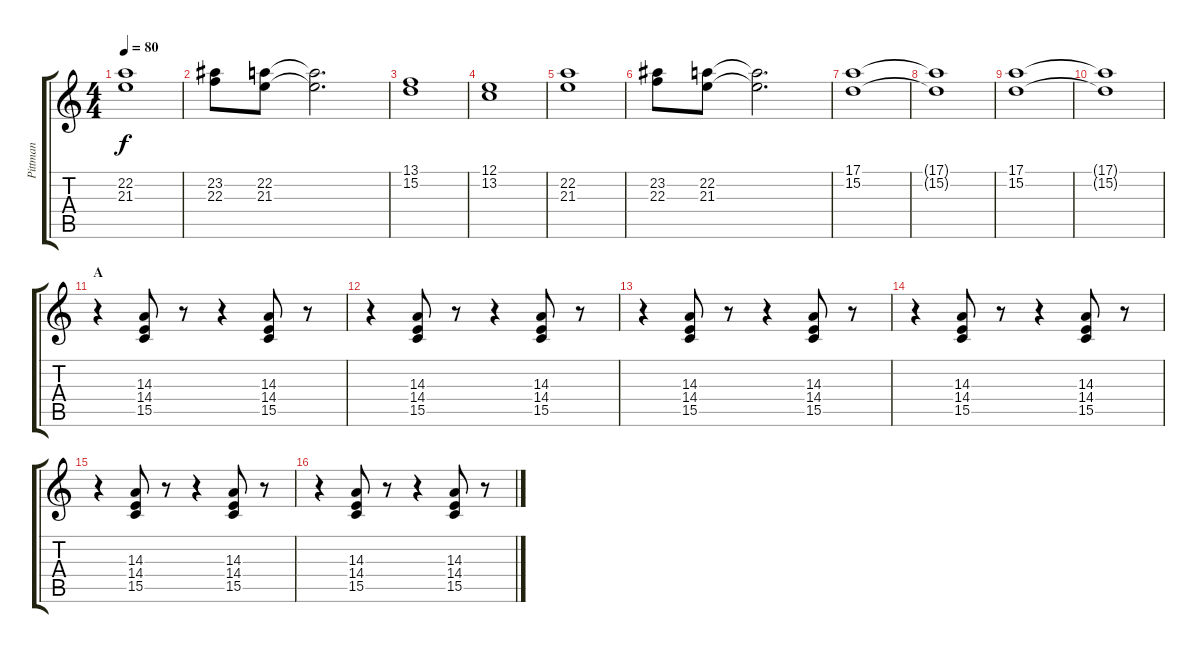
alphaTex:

\track ("Pittman" "Pittman") {instrument stringensemble1}
\staff {score tabs}
\tuning (E4 B3 G3 D3 A2 E2) {hide}
\ts (4 4)
\tempo 80
\clef g2
\ks c
(22.2 21.3).1{dy f} |
(23.2 22.3).8 (22.2 21.3).8 (22.2{t} 21.3{t}).2{d} |
(13.1 15.2).1 |
(12.1 13.2).1 |
(22.2 21.3).1 |
(23.2 22.3).8 (22.2 21.3).8 (22.2{t} 21.3{t}).2{d} |
(17.1 15.2).1 |
(17.1{t} 15.2{t}).1 |
(17.1 15.2).1 |
(17.1{t} 15.2{t}).1 |
\section ("" "A")
r.4 (14.3 14.4 15.5).8 r.8 r.4 (14.3 14.4 15.5).8 r.8 |
r.4 (14.3 14.4 15.5).8 r.8 r.4 (14.3 14.4 15.5).8 r.8 |
r.4 (14.3 14.4 15.5).8 r.8 r.4 (14.3 14.4 15.5).8 r.8 |
r.4 (14.3 14.4 15.5).8 r.8 r.4 (14.3 14.4 15.5).8 r.8 |
r.4 (14.3 14.4 15.5).8 r.8 r.4 (14.3 14.4 15.5).8 r.8 |
r.4 (14.3 14.4 15.5).8 r.8 r.4 (14.3 14.4 15.5).8 r.8
